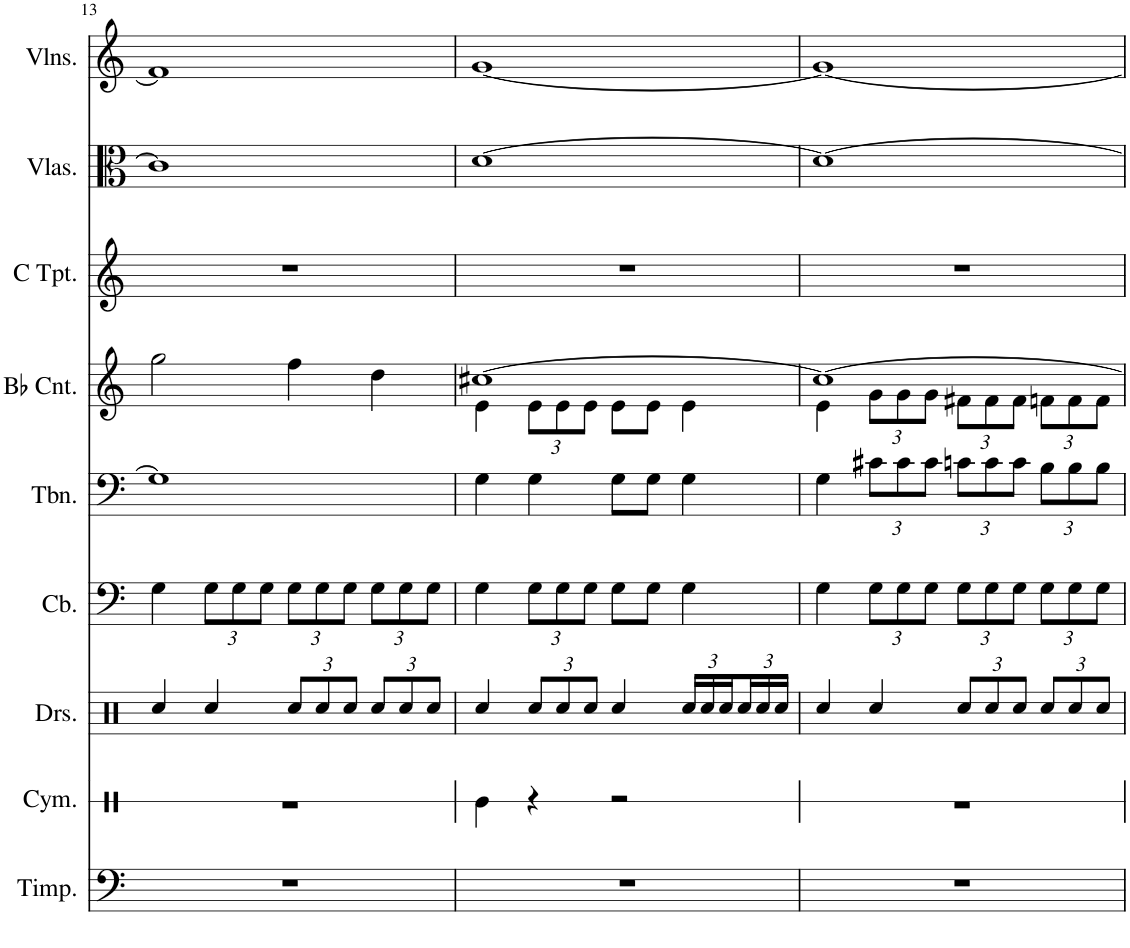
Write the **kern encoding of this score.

**kern	**kern	**kern	**kern	**kern	**kern	**kern	**kern	**kern
*part9	*part8	*part7	*part6	*part5	*part4	*part3	*part2	*part1
*staff9	*staff8	*staff7	*staff6	*staff5	*staff4	*staff3	*staff2	*staff1
*I"Timpani, Timpani	*I"Cymbal, Orchestral Cymbal	*I"Drumset, Snare Drum	*I"Contrabass, Bass	*I"Trombone, Trombone	*I"Bb Cornet, Trumpet	*I"C Trumpet, Trumpet	*I"Violas, Shrt.String Ensemble	*I"Violins, Shrt.String Ensemble
*I'Timp.	*I'Cym.	*I'Drs.	*I'Cb.	*I'Tbn.	*I'Bb Cnt.	*I'C Tpt.	*I'Vlas.	*I'Vlns.
!!LO:PB:g=z
*clefF4	*clefX	*clefX	*clefF4	*clefF4	*clefG2	*clefG2	*clefC3	*clefG2
*	*	*	*Trd7c12	*	*Trd1c2	*	*	*
*k[]	*k[]	*k[]	*k[]	*k[]	*k[]	*k[]	*k[]	*k[]
*M4/4	*M4/4	*M4/4	*M4/4	*M4/4	*M4/4	*M4/4	*M4/4	*M4/4
=13	=13	=13	=13	=13	=13	=13	=13	=13
1r	1r	4Rcc/	4G\	1G#]	2gg\	1r	1c#]	1f]
*	*	*	*Xbrackettup	*	*	*	*	*
.	.	4Rcc/	12G\L	.	.	.	.	.
.	.	.	12G\	.	.	.	.	.
.	.	.	12G\J	.	.	.	.	.
*	*	*Xbrackettup	*	*	*	*	*	*
.	.	12Rcc/L	12G\L	.	4ff\	.	.	.
.	.	12Rcc/	12G\	.	.	.	.	.
.	.	12Rcc/J	12G\J	.	.	.	.	.
.	.	12Rcc/L	12G\L	.	4dd\	.	.	.
.	.	12Rcc/	12G\	.	.	.	.	.
.	.	12Rcc/J	12G\J	.	.	.	.	.
=14	=14	=14	=14	=14	=14	=14	=14	=14
*	*	*	*	*	*^	*	*	*
1r	4Re\	4Rcc/	4G\	4G\	[1cc#X	4e\	1r	[1d	[1g
*	*	*	*	*	*	*Xbrackettup	*	*	*
.	4r	12Rcc/L	12G\L	4G\	.	12e\L	.	.	.
.	.	12Rcc/	12G\	.	.	12e\	.	.	.
.	.	12Rcc/J	12G\J	.	.	12e\J	.	.	.
.	2r	4Rcc/	8G\L	8G\L	.	8e\L	.	.	.
.	.	.	8G\J	8G\J	.	8e\J	.	.	.
.	.	24Rcc/LL	4G\	4G\	.	4e\	.	.	.
.	.	24Rcc/	.	.	.	.	.	.	.
.	.	24Rcc/	.	.	.	.	.	.	.
.	.	24Rcc/	.	.	.	.	.	.	.
.	.	24Rcc/	.	.	.	.	.	.	.
.	.	24Rcc/JJ	.	.	.	.	.	.	.
=15	=15	=15	=15	=15	=15	=15	=15	=15	=15
1r	1r	4Rcc/	4G\	4G\	1cc#_	4e\	1r	1d_	1g_
*	*	*	*	*Xbrackettup	*	*	*	*	*
.	.	4Rcc/	12G\L	12c#X\L	.	12g\L	.	.	.
.	.	.	12G\	12c#\	.	12g\	.	.	.
.	.	.	12G\J	12c#\J	.	12g\J	.	.	.
.	.	12Rcc/L	12G\L	12cn\L	.	12f#X\L	.	.	.
.	.	12Rcc/	12G\	12c\	.	12f#\	.	.	.
.	.	12Rcc/J	12G\J	12c\J	.	12f#\J	.	.	.
.	.	12Rcc/L	12G\L	12B\L	.	12fn\L	.	.	.
.	.	12Rcc/	12G\	12B\	.	12f\	.	.	.
.	.	12Rcc/J	12G\J	12B\J	.	12f\J	.	.	.
*	*	*	*	*	*v	*v	*	*	*
=	=	=	=	=	=	=	=	=
*-	*-	*-	*-	*-	*-	*-	*-	*-
